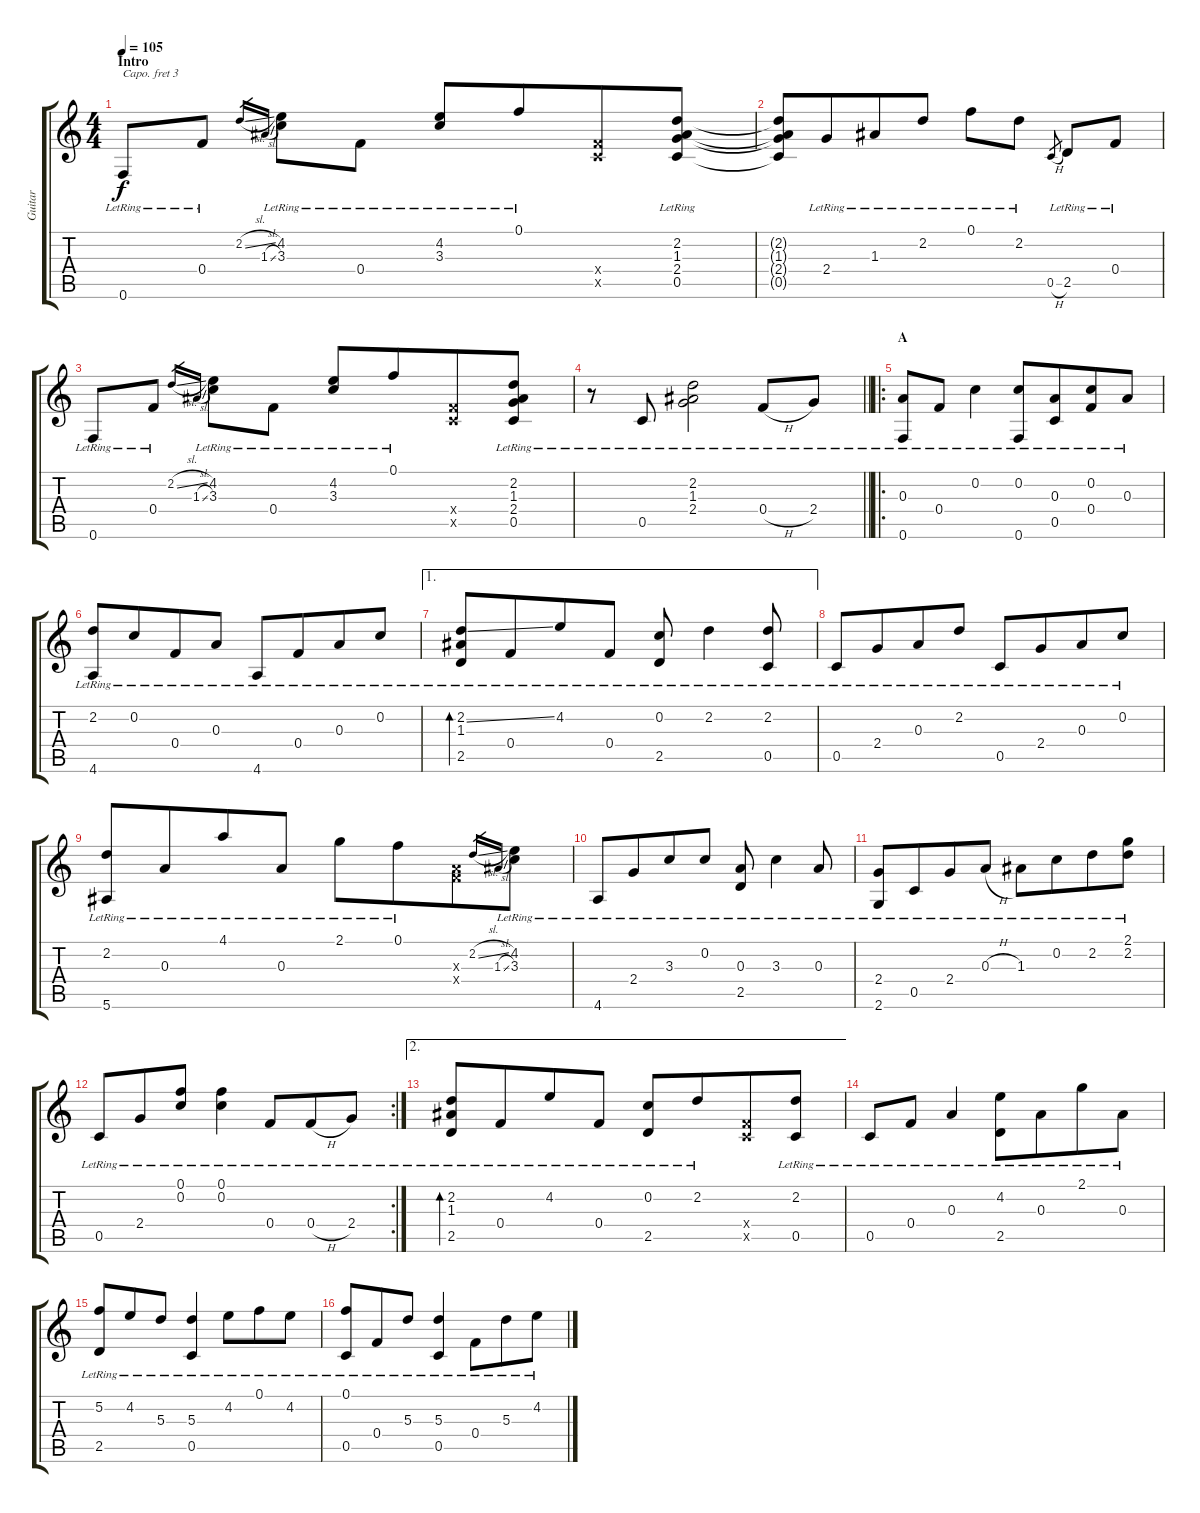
\track ("Guitar" "Guitar") {instrument acousticguitarsteel}
\staff {score tabs}
\capo 3
\tuning (D4 A3 Gb3 D3 A2 D2) {hide}
\ts (4 4)
\section ("" "Intro")
\tempo 105
\clef g2
\ks c
0.6{lr}.8{dy f instrument acousticguitarsteel} 0.4{lr}.8 2.2{sl}.16{gr} 1.3{sl}.16{gr beam merge} (4.2{lr} 3.3{lr}).8 0.4{lr}.8 (4.2{lr} 3.3{lr}).8 0.1{lr}.8{beam merge} (0.4{x} 0.5{x}).8 (2.2{lr} 1.3{lr} 2.4{lr} 0.5{lr}).8 |
(2.2{t} 1.3{t} 2.4{t} 0.5{t}).8 2.4{lr}.8{beam merge} 1.3{lr}.8 2.2{lr}.8 0.1{lr}.8 2.2{lr}.8 0.5{h}.8{gr beam merge} 2.5{lr}.8 0.4{lr}.8 |
0.6{lr}.8 0.4{lr}.8 2.2{sl}.16{gr} 1.3{sl}.16{gr beam merge} (4.2{lr} 3.3{lr}).8 0.4{lr}.8 (4.2{lr} 3.3{lr}).8 0.1{lr}.8{beam merge} (0.4{x} 0.5{x}).8 (2.2{lr} 1.3{lr} 2.4{lr} 0.5{lr}).8 |
\barLineRight lightlight
r.8 0.5{lr}.8 (2.2{lr} 1.3{lr} 2.4{lr}).2 0.4{h lr}.8 2.4{lr}.8 |
\ro
\section ("" "A")
(0.3{lr} 0.6{lr}).8 0.4{lr}.8 0.2{lr}.4 (0.2{lr} 0.6{lr}).8 (0.3{lr} 0.5{lr}).8{beam merge} (0.2{lr} 0.4{lr}).8 0.3{lr}.8 |
(2.2{lr} 4.6{lr}).8 0.2{lr}.8{beam merge} 0.4{lr}.8 0.3{lr}.8 4.6{lr}.8 0.4{lr}.8{beam merge} 0.3{lr}.8 0.2{lr}.8 |
\ae 1
(2.2{ss lr} 1.3{lr} 2.5{lr}).8{bd 480} 0.4{lr}.8{beam merge} 4.2{lr}.8 0.4{lr}.8 (0.2{lr} 2.5{lr}).8 2.2{lr}.4 (2.2{lr} 0.5{lr}).8 |
0.5{lr}.8 2.4{lr}.8{beam merge} 0.3{lr}.8 2.2{lr}.8 0.5{lr}.8 2.4{lr}.8{beam merge} 0.3{lr}.8 0.2{lr}.8 |
(2.2{lr} 5.6{lr}).8 0.3{lr}.8{beam merge} 4.1{lr}.8 0.3{lr}.8 2.1{lr}.8 0.1{lr}.8{beam merge} (0.3{x} 0.4{x}).8 2.2{sl}.16{gr} 1.3{sl}.16{gr} (4.2{lr} 3.3{lr}).8 |
4.6{lr}.8 2.4{lr}.8{beam merge} 3.3{lr}.8 0.2{lr}.8 (0.3{lr} 2.5{lr}).8 3.3{lr}.4 0.3{lr}.8 |
(2.4{lr} 2.6{lr}).8 0.5{lr}.8{beam merge} 2.4{lr}.8 0.3{h lr}.8 1.3{lr}.8 0.2{lr}.8{beam merge} 2.2{lr}.8 (2.1{lr} 2.2{lr}).8 |
\rc 2
0.5{lr}.8 2.4{lr}.8{beam merge} (0.1{lr} 0.2{lr}).8 (0.1{lr} 0.2{lr}).4 0.4{lr}.8{beam merge} 0.4{h lr}.8 2.4{lr}.8 |
\ae 2
(2.2{lr} 1.3{lr} 2.5{lr}).8{bd 480} 0.4{lr}.8{beam merge} 4.2{lr}.8 0.4{lr}.8 (0.2{lr} 2.5{lr}).8 2.2{lr}.8{beam merge} (0.4{x} 0.5{x}).8 (2.2{lr} 0.5{lr}).8 |
0.5{lr}.8 0.4{lr}.8 0.3{lr}.4 (4.2{lr} 2.5{lr}).8 0.3{lr}.8{beam merge} 2.1{lr}.8 0.3{lr}.8 |
(5.2{lr} 2.5{lr}).8 4.2{lr}.8{beam merge} 5.3{lr}.8 (5.3{lr} 0.5{lr}).4 4.2{lr}.8{beam merge} 0.1{lr}.8 4.2{lr}.8 |
(0.1{lr} 0.5{lr}).8 0.4{lr}.8{beam merge} 5.3{lr}.8 (5.3{lr} 0.5{lr}).4 0.4{lr}.8{beam merge} 5.3{lr}.8 4.2{lr}.8
